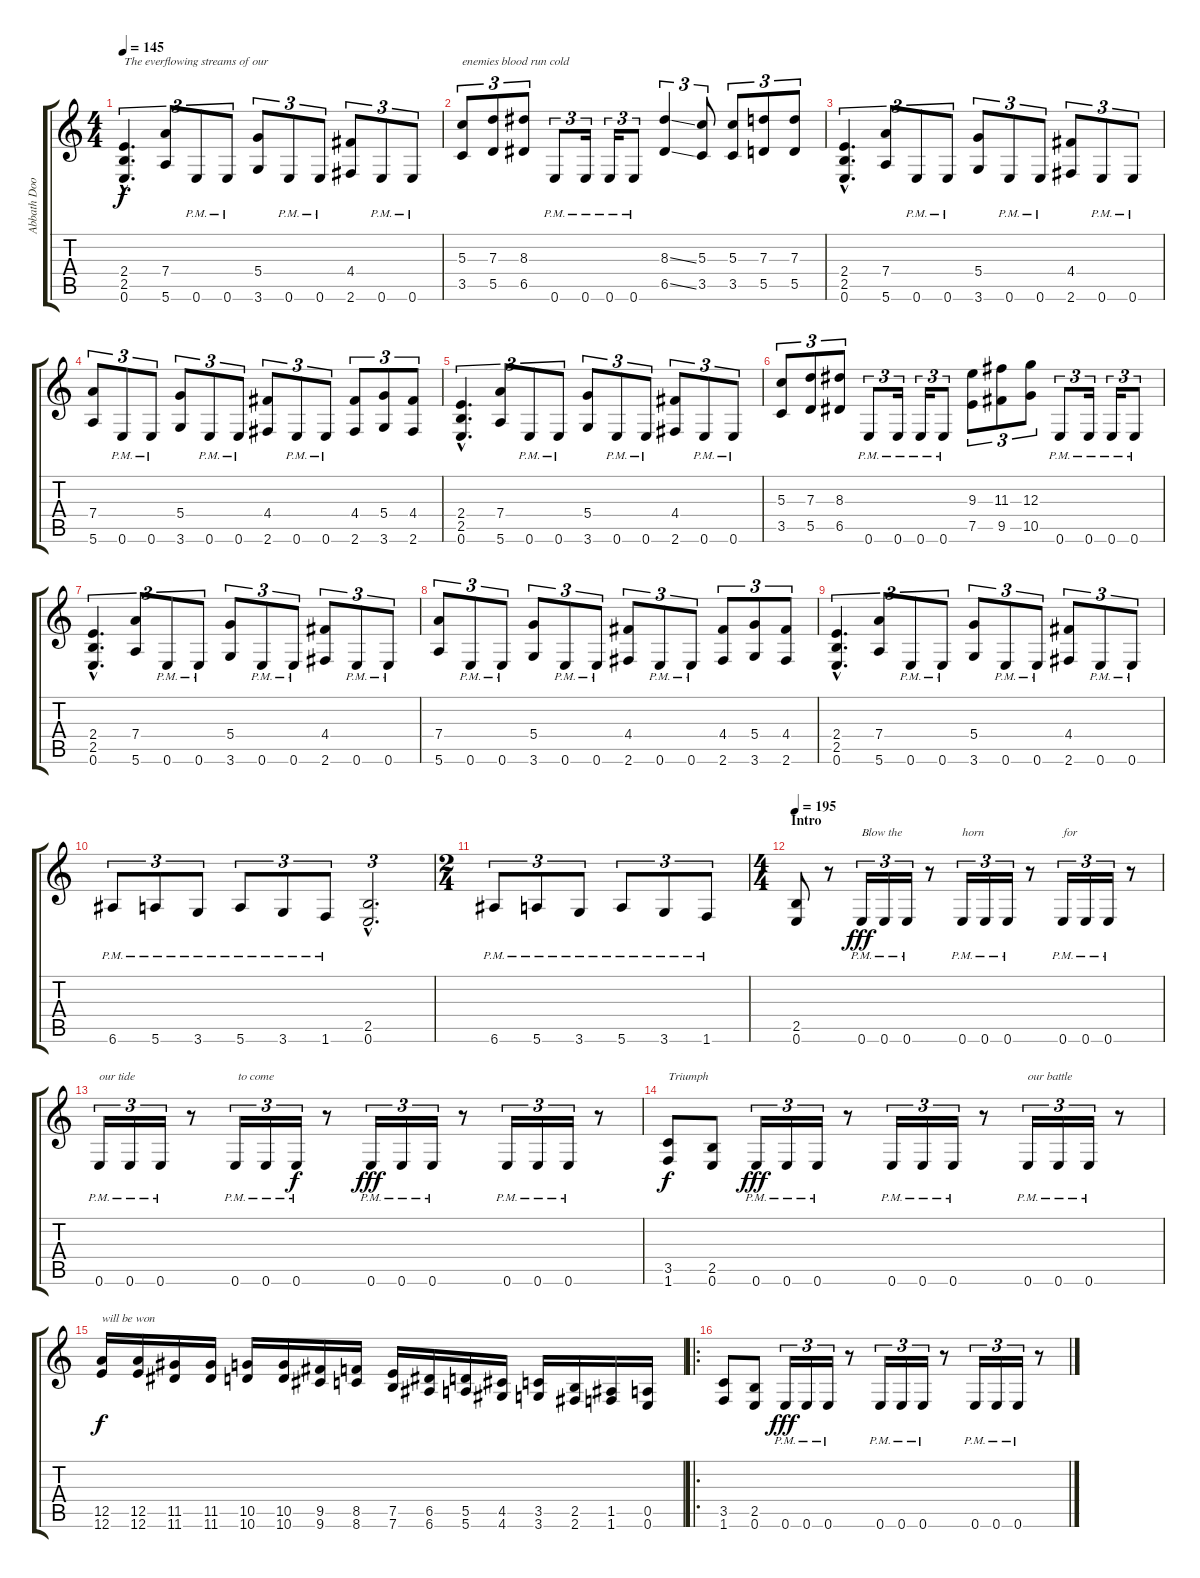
\track ("Abbath Doom Occulta" "Abbath Doo") {instrument distortionguitar}
\staff {score tabs}
\tuning (E4 B3 G3 D3 A2 E2) {hide}
\ts (4 4)
\tempo 145
\clef g2
\ks c
(2.4{hac} 2.5{hac} 0.6{hac}).4{d tu (3 2) txt "The everflowing streams of our " dy f} (7.4 5.6).8{tu (3 2)} 0.6{pm}.8{tu (3 2)} 0.6{pm}.8{tu (3 2)} (5.4 3.6).8{tu (3 2)} 0.6{pm}.8{tu (3 2)} 0.6{pm}.8{tu (3 2)} (4.4 2.6).8{tu (3 2)} 0.6{pm}.8{tu (3 2)} 0.6{pm}.8{tu (3 2)} |
(5.3 3.5).8{tu (3 2) txt "enemies blood run cold"} (7.3 5.5).8{tu (3 2)} (8.3 6.5).8{tu (3 2)} 0.6{pm}.8{tu (3 2)} 0.6{pm}.16{tu (3 2)} 0.6{pm}.16{tu (3 2)} 0.6{pm}.8{tu (3 2)} (8.3{ss} 6.5{ss}).4{tu (3 2)} (5.3 3.5).8{tu (3 2)} (5.3 3.5).8{tu (3 2)} (7.3 5.5).8{tu (3 2)} (7.3 5.5).8{tu (3 2)} |
(2.4{hac} 2.5{hac} 0.6{hac}).4{d tu (3 2)} (7.4 5.6).8{tu (3 2)} 0.6{pm}.8{tu (3 2)} 0.6{pm}.8{tu (3 2)} (5.4 3.6).8{tu (3 2)} 0.6{pm}.8{tu (3 2)} 0.6{pm}.8{tu (3 2)} (4.4 2.6).8{tu (3 2)} 0.6{pm}.8{tu (3 2)} 0.6{pm}.8{tu (3 2)} |
(7.4 5.6).8{tu (3 2)} 0.6{pm}.8{tu (3 2)} 0.6{pm}.8{tu (3 2)} (5.4 3.6).8{tu (3 2)} 0.6{pm}.8{tu (3 2)} 0.6{pm}.8{tu (3 2)} (4.4 2.6).8{tu (3 2)} 0.6{pm}.8{tu (3 2)} 0.6{pm}.8{tu (3 2)} (4.4 2.6).8{tu (3 2)} (5.4 3.6).8{tu (3 2)} (4.4 2.6).8{tu (3 2)} |
(2.4{hac} 2.5{hac} 0.6{hac}).4{d tu (3 2)} (7.4 5.6).8{tu (3 2)} 0.6{pm}.8{tu (3 2)} 0.6{pm}.8{tu (3 2)} (5.4 3.6).8{tu (3 2)} 0.6{pm}.8{tu (3 2)} 0.6{pm}.8{tu (3 2)} (4.4 2.6).8{tu (3 2)} 0.6{pm}.8{tu (3 2)} 0.6{pm}.8{tu (3 2)} |
(5.3 3.5).8{tu (3 2)} (7.3 5.5).8{tu (3 2)} (8.3 6.5).8{tu (3 2)} 0.6{pm}.8{tu (3 2)} 0.6{pm}.16{tu (3 2)} 0.6{pm}.16{tu (3 2)} 0.6{pm}.8{tu (3 2)} (9.3 7.5).8{tu (3 2)} (11.3 9.5).8{tu (3 2)} (12.3 10.5).8{tu (3 2)} 0.6{pm}.8{tu (3 2)} 0.6{pm}.16{tu (3 2)} 0.6{pm}.16{tu (3 2)} 0.6{pm}.8{tu (3 2)} |
(2.4{hac} 2.5{hac} 0.6{hac}).4{d tu (3 2)} (7.4 5.6).8{tu (3 2)} 0.6{pm}.8{tu (3 2)} 0.6{pm}.8{tu (3 2)} (5.4 3.6).8{tu (3 2)} 0.6{pm}.8{tu (3 2)} 0.6{pm}.8{tu (3 2)} (4.4 2.6).8{tu (3 2)} 0.6{pm}.8{tu (3 2)} 0.6{pm}.8{tu (3 2)} |
(7.4 5.6).8{tu (3 2)} 0.6{pm}.8{tu (3 2)} 0.6{pm}.8{tu (3 2)} (5.4 3.6).8{tu (3 2)} 0.6{pm}.8{tu (3 2)} 0.6{pm}.8{tu (3 2)} (4.4 2.6).8{tu (3 2)} 0.6{pm}.8{tu (3 2)} 0.6{pm}.8{tu (3 2)} (4.4 2.6).8{tu (3 2)} (5.4 3.6).8{tu (3 2)} (4.4 2.6).8{tu (3 2)} |
(2.4{hac} 2.5{hac} 0.6{hac}).4{d tu (3 2)} (7.4 5.6).8{tu (3 2)} 0.6{pm}.8{tu (3 2)} 0.6{pm}.8{tu (3 2)} (5.4 3.6).8{tu (3 2)} 0.6{pm}.8{tu (3 2)} 0.6{pm}.8{tu (3 2)} (4.4 2.6).8{tu (3 2)} 0.6{pm}.8{tu (3 2)} 0.6{pm}.8{tu (3 2)} |
6.6{pm}.8{tu (3 2)} 5.6{pm}.8{tu (3 2)} 3.6{pm}.8{tu (3 2)} 5.6{pm}.8{tu (3 2)} 3.6{pm}.8{tu (3 2)} 1.6{pm}.8{tu (3 2)} (2.5{hac} 0.6{hac}).2{d tu (3 2)} |
\ts (2 4)
6.6{pm}.8{tu (3 2)} 5.6{pm}.8{tu (3 2)} 3.6{pm}.8{tu (3 2)} 5.6{pm}.8{tu (3 2)} 3.6{pm}.8{tu (3 2)} 1.6{pm}.8{tu (3 2)} |
\ts (4 4)
\section ("" "Intro")
\tempo 195
(2.5 0.6).8 r.8 0.6{pm}.16{tu (3 2) txt "Blow the  " dy fff} 0.6{pm}.16{tu (3 2)} 0.6{pm}.16{tu (3 2)} r.8 0.6{pm}.16{tu (3 2) txt "horn "} 0.6{pm}.16{tu (3 2)} 0.6{pm}.16{tu (3 2)} r.8 0.6{pm}.16{tu (3 2) txt "for"} 0.6{pm}.16{tu (3 2)} 0.6{pm}.16{tu (3 2)} r.8 |
0.6{pm}.16{tu (3 2) txt "our tide"} 0.6{pm}.16{tu (3 2)} 0.6{pm}.16{tu (3 2)} r.8 0.6{pm}.16{tu (3 2) txt " to come"} 0.6{pm}.16{tu (3 2)} 0.6{pm}.16{tu (3 2) dy f} r.8 0.6{pm}.16{tu (3 2) dy fff} 0.6{pm}.16{tu (3 2)} 0.6{pm}.16{tu (3 2)} r.8 0.6{pm}.16{tu (3 2)} 0.6{pm}.16{tu (3 2)} 0.6{pm}.16{tu (3 2)} r.8 |
(3.5 1.6).8{txt "Triumph " dy f} (2.5 0.6).8 0.6{pm}.16{tu (3 2) dy fff} 0.6{pm}.16{tu (3 2)} 0.6{pm}.16{tu (3 2)} r.8 0.6{pm}.16{tu (3 2)} 0.6{pm}.16{tu (3 2)} 0.6{pm}.16{tu (3 2)} r.8 0.6{pm}.16{tu (3 2) txt "our battle "} 0.6{pm}.16{tu (3 2)} 0.6{pm}.16{tu (3 2)} r.8 |
(12.5 12.6).16{txt "will be won" dy f instrument guitarfretnoise} (12.5 12.6).16 (11.5 11.6).16 (11.5 11.6).16 (10.5 10.6).16 (10.5 10.6).16 (9.5 9.6).16 (8.5 8.6).16 (7.5 7.6).16 (6.5 6.6).16 (5.5 5.6).16 (4.5 4.6).16 (3.5 3.6).16 (2.5 2.6).16 (1.5 1.6).16 (0.5 0.6).16 |
\ro
(3.5 1.6).8{instrument distortionguitar} (2.5 0.6).8 0.6{pm}.16{tu (3 2) dy fff} 0.6{pm}.16{tu (3 2)} 0.6{pm}.16{tu (3 2)} r.8 0.6{pm}.16{tu (3 2)} 0.6{pm}.16{tu (3 2)} 0.6{pm}.16{tu (3 2)} r.8 0.6{pm}.16{tu (3 2)} 0.6{pm}.16{tu (3 2)} 0.6{pm}.16{tu (3 2)} r.8
